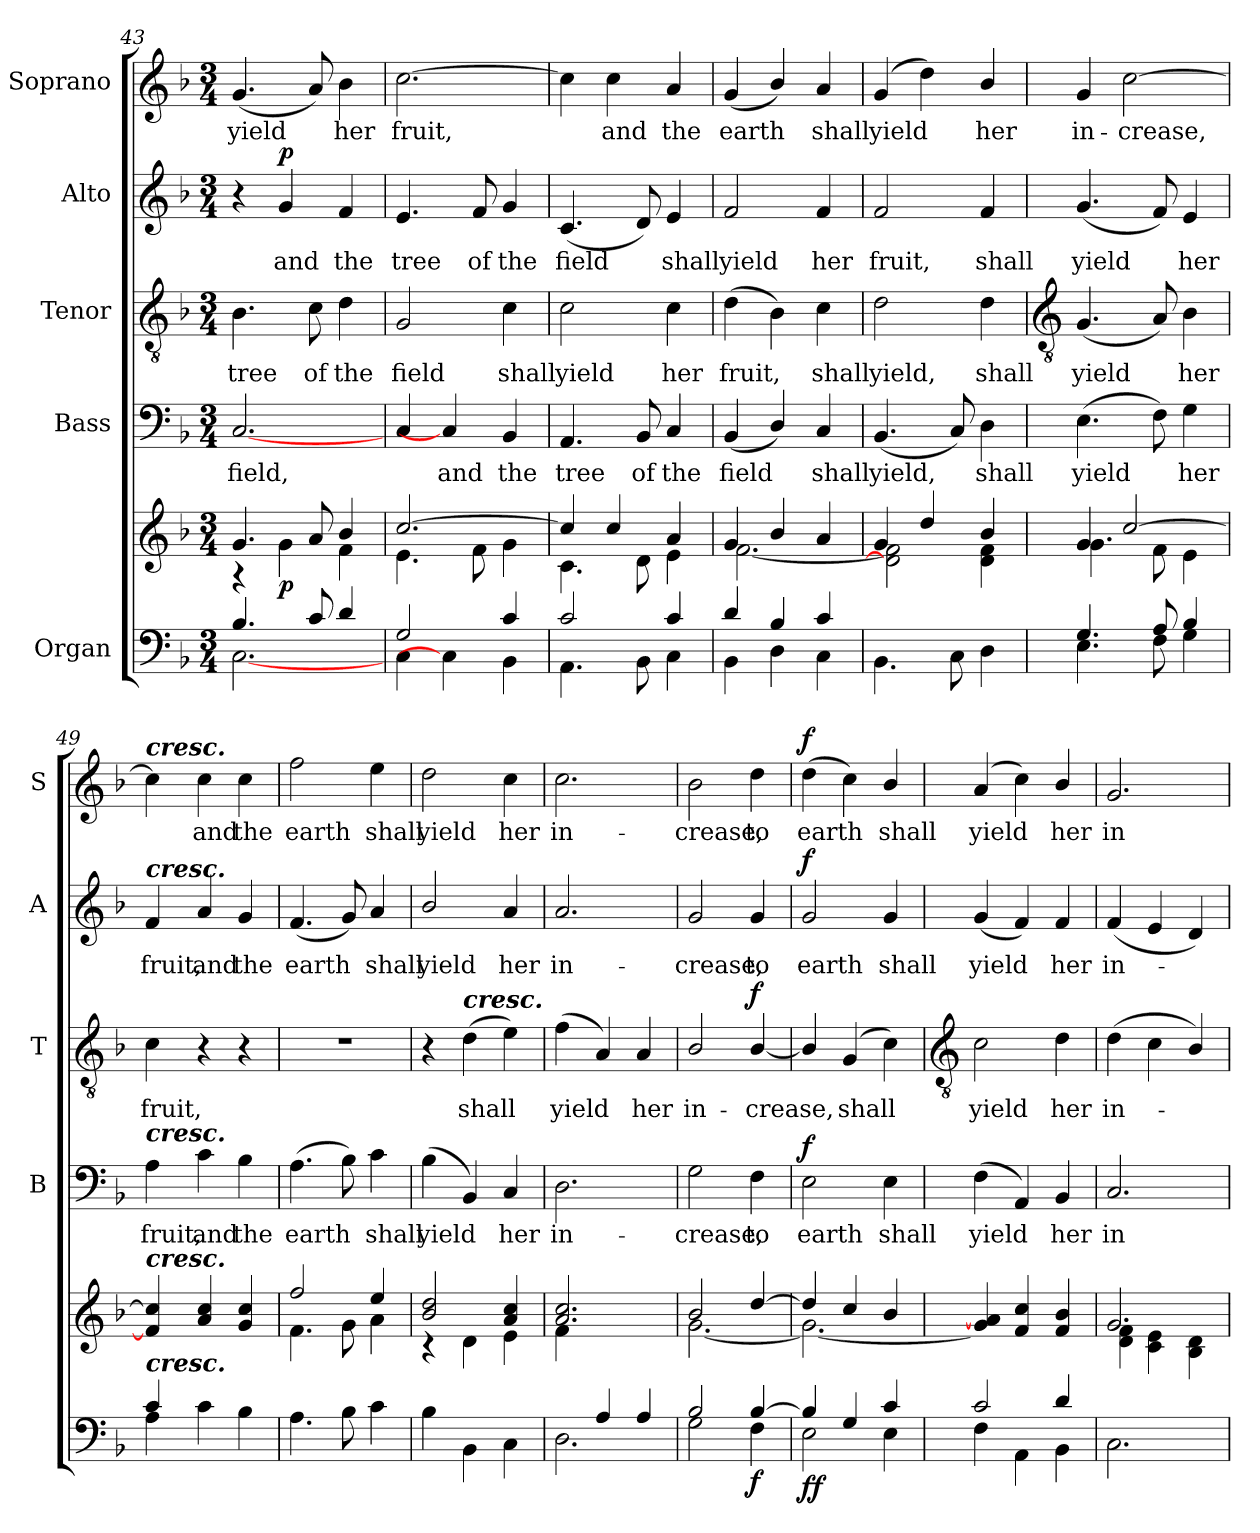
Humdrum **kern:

**kern	**kern	**dynam	**kern	**text	**dynam	**kern	**text	**dynam	**kern	**text	**dynam	**kern	**text	**dynam
*part5	*part5	*part5	*part4	*part4	*part4	*part3	*part3	*part3	*part2	*part2	*part2	*part1	*part1	*part1
*staff6	*staff5	*staff5/6	*staff4	*staff4	*staff4	*staff3	*staff3	*staff3	*staff2	*staff2	*staff2	*staff1	*staff1	*staff1
*I"Organ	*	*	*I"Bass	*	*	*I"Tenor	*	*	*I"Alto	*	*	*I"Soprano	*	*
*	*	*	*I'B	*	*	*I'T	*	*	*I'A	*	*	*I'S	*	*
*clefF4	*clefG2	*	*clefF4	*	*	*clefGv2	*	*	*clefG2	*	*	*clefG2	*	*
*k[b-]	*k[b-]	*	*k[b-]	*	*	*k[b-]	*	*	*k[b-]	*	*	*k[b-]	*	*
*F:	*F:	*	*F:	*	*	*F:	*	*	*F:	*	*	*F:	*	*
*M3/4	*M3/4	*	*M3/4	*	*	*M3/4	*	*	*M3/4	*	*	*M3/4	*	*
=43	=43	=43	=43	=43	=43	=43	=43	=43	=43	=43	=43	=43	=43	=43
*^	*^	*	*	*	*	*	*	*	*	*	*	*	*	*
!	!	!	!	!	!	!LO:LY:b	!	!	!LO:LY:b	!	!	!	!	!	!LO:LY:b	!
4.B-/	[2.C\	4.g/	4r	.	[2.C	field,	.	4.B-	tree	.	4r	.	.	(<4.g	yield	.
!	!	!	!	!LO:DY:b	!	!	!	!	!	!	!	!LO:LY:b	!LO:DY:b	!	!	!
.	.	.	4g\	p	.	.	.	.	.	.	4g	and	p	.	.	.
!	!	!	!	!	!	!	!	!	!LO:LY:b	!	!	!	!	!	!	!
8c/	.	8a/	.	.	.	.	.	8c	of	.	.	.	.	8a)	.	.
!	!	!	!	!	!	!	!	!	!LO:LY:b	!	!	!LO:LY:b	!	!	!LO:LY:b	!
4d/	.	4b-/	4f\	.	.	.	.	4d	the	.	4f	the	.	4b-	her	.
=44	=44	=44	=44	=44	=44	=44	=44	=44	=44	=44	=44	=44	=44	=44	=44	=44
!	!	!	!	!	!	!	!	!	!LO:LY:b	!	!	!LO:LY:b	!	!	!LO:LY:b	!
2G/	4C\	[2.cc/	4.e\	.	4C	.	.	2G	field	.	4.e	tree	.	[2.cc	fruit,	.
!	!	!	!	!	!	!LO:LY:b	!	!	!	!	!	!	!	!	!	!
.	4C\]	.	.	.	4C]	and	.	.	.	.	.	.	.	.	.	.
!	!	!	!	!	!	!	!	!	!	!	!	!LO:LY:b	!	!	!	!
.	.	.	8f\	.	.	.	.	.	.	.	8f	of	.	.	.	.
!	!	!	!	!	!	!LO:LY:b	!	!	!LO:LY:b	!	!	!LO:LY:b	!	!	!	!
4c/	4BB-\	.	4g\	.	4BB-	the	.	4c	shall	.	4g	the	.	.	.	.
=45	=45	=45	=45	=45	=45	=45	=45	=45	=45	=45	=45	=45	=45	=45	=45	=45
!	!	!	!	!	!	!LO:LY:b	!	!	!LO:LY:b	!	!	!LO:LY:b	!	!	!	!
2c/	4.AA\	4cc/]	4.c\	.	4.AA	tree	.	2c	yield	.	(<4.c	field	.	4cc]	.	.
!	!	!	!	!	!	!	!	!	!	!	!	!	!	!	!LO:LY:b	!
.	.	4cc/	.	.	.	.	.	.	.	.	.	.	.	4cc	and	.
!	!	!	!	!	!	!LO:LY:b	!	!	!	!	!	!	!	!	!	!
.	8BB-\	.	8d\	.	8BB-	of	.	.	.	.	8d)	.	.	.	.	.
!	!	!	!	!	!	!LO:LY:b	!	!	!LO:LY:b	!	!	!LO:LY:b	!	!	!LO:LY:b	!
4c/	4C\	4a/	4e\	.	4C	the	.	4c	her	.	4e	shall	.	4a	the	.
=46	=46	=46	=46	=46	=46	=46	=46	=46	=46	=46	=46	=46	=46	=46	=46	=46
!	!	!	!	!	!	!LO:LY:b	!	!	!LO:LY:b	!	!	!LO:LY:b	!	!	!LO:LY:b	!
4d/	4BB-\	4g/	[2.f\	.	(<4BB-	field	.	(>4d	fruit,	.	2f	yield	.	(<4g	earth	.
4B-/	4D\	4b-/	.	.	4D/)	.	.	4B-)	.	.	.	.	.	4b-/)	.	.
!	!	!	!	!	!	!LO:LY:b	!	!	!LO:LY:b	!	!	!LO:LY:b	!	!	!LO:LY:b	!
4c/	4C\	4a/	.	.	4C	shall	.	4c	shall	.	4f	her	.	4a	shall	.
=47	=47	=47	=47	=47	=47	=47	=47	=47	=47	=47	=47	=47	=47	=47	=47	=47
!	!	!	!	!	!	!LO:LY:b	!	!	!LO:LY:b	!	!	!LO:LY:b	!	!	!LO:LY:b	!
2.ryy	4.BB-\	4g/	2d\] 2f\]	.	(<4.BB-	yield,	.	2d	yield,	.	2f	fruit,	.	(4g	yield	.
.	.	4dd/	.	.	.	.	.	.	.	.	.	.	.	4dd)	.	.
.	8C\	.	.	.	8C)	.	.	.	.	.	.	.	.	.	.	.
!	!	!	!	!	!	!LO:LY:b	!	!	!LO:LY:b	!	!	!LO:LY:b	!	!	!LO:LY:b	!
.	4D\	4b-/	4d\ 4f\	.	4D	shall	.	4d	shall	.	4f	shall	.	4b-/	her	.
!!LO:LB:g=z
=48	=48	=48	=48	=48	=48	=48	=48	=48	=48	=48	=48	=48	=48	=48	=48	=48
*	*	*	*	*	*	*	*	*clefGv2	*	*	*	*	*	*	*	*
!	!	!	!	!	!	!LO:LY:b	!	!	!LO:LY:b	!	!	!LO:LY:b	!	!	!LO:LY:b	!
4.G/	4.E\	4g/	4.g\	.	(>4.E	yield	.	(<4.G	yield	.	(<4.g	yield	.	4g	in-	.
!	!	!	!	!	!	!	!	!	!	!	!	!	!	!	!LO:LY:b	!
.	.	[2cc/	.	.	.	.	.	.	.	.	.	.	.	[2cc	-crease,	.
8A/	8F\	.	8f\	.	8F)	.	.	8A)	.	.	8f)	.	.	.	.	.
!	!	!	!	!	!	!LO:LY:b	!	!	!LO:LY:b	!	!	!LO:LY:b	!	!	!	!
4B-/	4G\	.	4e\	.	4G	her	.	4B-	her	.	4e	her	.	.	.	.
=49	=49	=49	=49	=49	=49	=49	=49	=49	=49	=49	=49	=49	=49	=49	=49	=49
!	!	!	!	!	!	!	!	!	!	!	!	!	!	!LO:TX:a:Bi:t=cresc.	!	!
!	!	!	!	!	!	!	!	!	!	!	!LO:TX:a:Bi:t=cresc.	!	!	!	!	!
!	!	!	!	!	!LO:TX:a:Bi:t=cresc.	!	!	!	!	!	!	!	!	!	!	!
!	!	!LO:TX:a:Bi:t=cresc.	!	!	!	!	!	!	!	!	!	!	!	!	!	!
!LO:TX:a:Bi:t=cresc.	!	!	!	!	!	!	!	!	!	!	!	!	!	!	!	!
!	!	!	!	!	!	!LO:LY:b	!	!	!LO:LY:b	!	!	!LO:LY:b	!	!	!	!
4c/	4A\	4f/] 4cc/]	2.ryy	.	4A	fruit,	.	4c	fruit,	.	4f	fruit,	.	4cc]	.	.
!	!	!	!	!	!	!LO:LY:b	!	!	!	!	!	!LO:LY:b	!	!	!LO:LY:b	!
2ryy	4c\	4a/ 4cc/	.	.	4c	and	.	4r	.	.	4a	and	.	4cc	and	.
!	!	!	!	!	!	!LO:LY:b	!	!	!	!	!	!LO:LY:b	!	!	!LO:LY:b	!
.	4B-\	4g/ 4cc/	.	.	4B-	the	.	4r	.	.	4g	the	.	4cc	the	.
=50	=50	=50	=50	=50	=50	=50	=50	=50	=50	=50	=50	=50	=50	=50	=50	=50
!	!	!	!	!	!	!LO:LY:b	!	!LO:N:vis=1	!	!	!	!LO:LY:b	!	!	!LO:LY:b	!
2.ryy	4.A\	2ff/	4.f\	.	(>4.A	earth	.	2.r	.	.	(<4.f	earth	.	2ff	earth	.
.	8B-\	.	8g\	.	8B-)	.	.	.	.	.	8g)	.	.	.	.	.
!	!	!	!	!	!	!LO:LY:b	!	!	!	!	!	!LO:LY:b	!	!	!LO:LY:b	!
.	4c\	4ee/	4a\	.	4c	shall	.	.	.	.	4a	shall	.	4ee	shall	.
=51	=51	=51	=51	=51	=51	=51	=51	=51	=51	=51	=51	=51	=51	=51	=51	=51
!	!	!	!	!	!	!LO:LY:b	!	!	!	!	!	!LO:LY:b	!	!	!LO:LY:b	!
2.ryy	4B-\	2b-/ 2dd/	4r	.	(4B-	yield	.	4r	.	.	2b-/	yield	.	2dd	yield	.
!	!	!	!	!	!	!	!	!LO:TX:a:Bi:t=cresc.	!	!	!	!	!	!	!	!
!	!	!	!	!	!	!	!	!	!LO:LY:b	!	!	!	!	!	!	!
.	4BB-\	.	4d\	.	4BB-)	.	.	(>4d	shall	.	.	.	.	.	.	.
!	!	!	!	!	!	!LO:LY:b	!	!	!	!	!	!LO:LY:b	!	!	!LO:LY:b	!
.	4C\	4a/ 4cc/	4e\	.	4C	her	.	4e)	.	.	4a	her	.	4cc	her	.
=52	=52	=52	=52	=52	=52	=52	=52	=52	=52	=52	=52	=52	=52	=52	=52	=52
!	!	!	!	!	!	!LO:LY:b	!	!	!LO:LY:b	!	!	!LO:LY:b	!	!	!LO:LY:b	!
4ryy	2.D\	2.a/ 2.cc/	4f\	.	2.D	in-	.	(4f	yield	.	2.a	in-	.	2.cc	in-	.
4A/	.	.	2ryy	.	.	.	.	4A)	.	.	.	.	.	.	.	.
!	!	!	!	!	!	!	!	!	!LO:LY:b	!	!	!	!	!	!	!
4A/	.	.	.	.	.	.	.	4A	her	.	.	.	.	.	.	.
=53	=53	=53	=53	=53	=53	=53	=53	=53	=53	=53	=53	=53	=53	=53	=53	=53
!	!	!	!	!	!	!LO:LY:b	!	!	!LO:LY:b	!	!	!LO:LY:b	!	!	!LO:LY:b	!
2B-/	2G\	2b-/	[2.g\	.	2G	-crease,	.	2B-/	in-	.	2g	-crease,	.	2b-	-crease,	.
!	!	!	!	!LO:DY:b=2	!	!LO:LY:b	!	!	!LO:LY:b	!LO:DY:b	!	!LO:LY:b	!	!	!LO:LY:b	!
[4B-/	4F\	[4dd/	.	f	4F	to	.	[4B-/	crease,	f	4g	to	.	4dd	to	.
=54	=54	=54	=54	=54	=54	=54	=54	=54	=54	=54	=54	=54	=54	=54	=54	=54
!	!	!	!	!LO:DY:b=2	!	!LO:LY:b	!	!	!	!	!	!LO:LY:b	!	!	!LO:LY:b	!
!	!	!	!	!LO:DY:n=1:b	!	!	!LO:DY:b	!	!	!	!	!	!LO:DY:b	!	!	!LO:DY:b
4B-/]	2E\	4dd/]	2.g\_	f f	2E	earth	f	4B-/]	.	.	2g	earth	f	(>4dd	earth	f
!	!	!	!	!	!	!	!	!	!LO:LY:b	!	!	!	!	!	!	!
4G/	.	4cc/	.	.	.	.	.	(<4G	shall	.	.	.	.	4cc)	.	.
!	!	!	!	!	!	!LO:LY:b	!	!	!	!	!	!LO:LY:b	!	!	!LO:LY:b	!
4c/	4E\	4b-/	.	.	4E\	shall	.	4c)	.	.	4g/	shall	.	4b-/	shall	.
!!LO:LB:g=z
=55	=55	=55	=55	=55	=55	=55	=55	=55	=55	=55	=55	=55	=55	=55	=55	=55
*	*	*	*	*	*	*	*	*clefGv2	*	*	*	*	*	*	*	*
!	!	!	!	!	!	!LO:LY:b	!	!	!LO:LY:b	!	!	!LO:LY:b	!	!	!LO:LY:b	!
2c/	4F\	4ryy	4g/] 4a/]	.	(4F	yield	.	2c	yield	.	(<4g	yield	.	(<4a	yield	.
.	4AA\	4f/ 4cc/	2ryy	.	4AA)	.	.	.	.	.	4f)	.	.	4cc)	.	.
!	!	!	!	!	!	!LO:LY:b	!	!	!LO:LY:b	!	!	!LO:LY:b	!	!	!LO:LY:b	!
4d/	4BB-\	4f/ 4b-/	.	.	4BB-/	her	.	4d	her	.	4f/	her	.	4b-/	her	.
=56	=56	=56	=56	=56	=56	=56	=56	=56	=56	=56	=56	=56	=56	=56	=56	=56
!	!	!	!	!	!	!LO:LY:b	!	!	!LO:LY:b	!	!	!LO:LY:b	!	!	!LO:LY:b	!
2.ryy	2.C\	2.g/	4d\ 4f\	.	2.C	in-	.	(>4d	in-	.	(<4f	in-	.	2.g	in-	.
.	.	.	4c\ 4e\	.	.	.	.	4c	.	.	4e	.	.	.	.	.
.	.	.	4B-\ 4d\	.	.	.	.	4B-/)	.	.	4d)	.	.	.	.	.
*v	*v	*	*	*	*	*	*	*	*	*	*	*	*	*	*	*
*	*v	*v	*	*	*	*	*	*	*	*	*	*	*	*	*
=	=	=	=	=	=	=	=	=	=	=	=	=	=	=
*-	*-	*-	*-	*-	*-	*-	*-	*-	*-	*-	*-	*-	*-	*-
